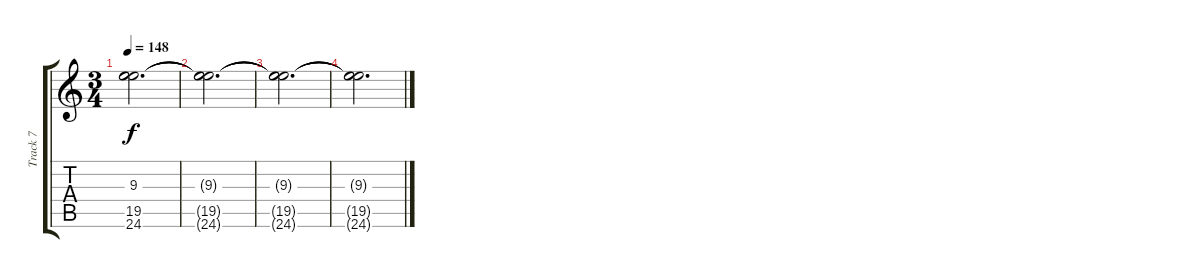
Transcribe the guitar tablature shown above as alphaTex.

\track ("Track 7" "Track 7") {instrument electricguitarjazz}
\staff {score tabs}
\tuning (E4 B3 G3 D3 A2 E2) {hide}
\ts (3 4)
\tempo 148
\clef g2
\ks c
(9.3{t} 19.5{t} 24.6{t}).2{d dy f} |
(9.3{t} 19.5{t} 24.6{t}).2{d} |
(9.3{t} 19.5{t} 24.6{t}).2{d} |
(9.3{t} 19.5{t} 24.6{t}).2{d}
